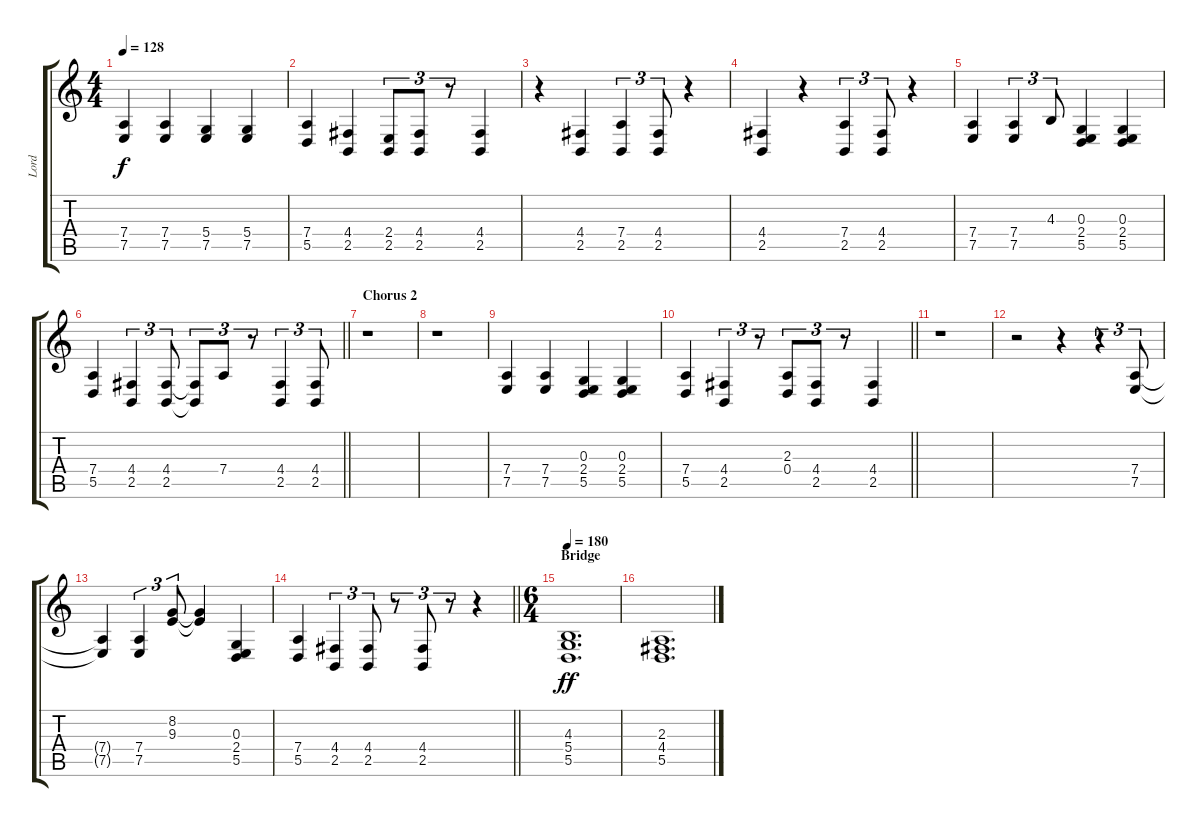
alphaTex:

\track ("Lord" "Lord") {instrument drawbarorgan}
\staff {score tabs}
\tuning (E4 B3 G3 D3 A2 E2) {hide}
\ts (4 4)
\tempo 128
\clef g2
\ks c
(7.4 7.5).4{dy f} (7.4 7.5).4 (5.4 7.5).4 (5.4 7.5).4 |
(7.4 5.5).4 (4.4 2.5).4 (2.4 2.5).8{tu (3 2)} (4.4 2.5).8{tu (3 2)} r.8{tu (3 2)} (4.4 2.5).4 |
r.4 (4.4 2.5).4 (7.4 2.5).4{tu (3 2)} (4.4 2.5).8{tu (3 2)} r.4 |
(4.4 2.5).4 r.4 (7.4 2.5).4{tu (3 2)} (4.4 2.5).8{tu (3 2)} r.4 |
(7.4 7.5).4 (7.4 7.5).4{tu (3 2)} 4.3.8{tu (3 2)} (0.3 2.4 5.5).4 (0.3 2.4 5.5).4 |
\barLineRight lightlight
(7.4 5.5).4 (4.4 2.5).4{tu (3 2)} (4.4 2.5).8{tu (3 2)} (4.4{t} 2.5{t}).8{tu (3 2)} 7.4.8{tu (3 2)} r.8{tu (3 2)} (4.4 2.5).4{tu (3 2)} (4.4 2.5).8{tu (3 2)} |
\section ("" "Chorus 2")
r.1 |
r.1 |
(7.4 7.5).4 (7.4 7.5).4 (0.3 2.4 5.5).4 (0.3 2.4 5.5).4 |
\barLineRight lightlight
(7.4 5.5).4 (4.4 2.5).4{tu (3 2)} r.8{tu (3 2)} (2.3 0.4).8{tu (3 2)} (4.4 2.5).8{tu (3 2)} r.8{tu (3 2)} (4.4 2.5).4 |
r.1 |
r.2 r.4 r.4{tu (3 2)} (7.4 7.5).8{tu (3 2)} |
(7.4{t} 7.5{t}).4 (7.4 7.5).4{tu (3 2)} (8.2 9.3).8{tu (3 2)} (8.2{t} 9.3{t}).4 (0.3 2.4 5.5).4 |
\barLineRight lightlight
(7.4 5.5).4 (4.4 2.5).4{tu (3 2)} (4.4 2.5).8{tu (3 2)} r.8{tu (3 2)} (4.4 2.5).8{tu (3 2)} r.8{tu (3 2)} r.4 |
\ts (6 4)
\section ("" "Bridge")
\tempo 180
(4.3 5.4 5.5).1{d dy ff instrument drawbarorgan} |
(2.3 4.4 5.5).1{d}
